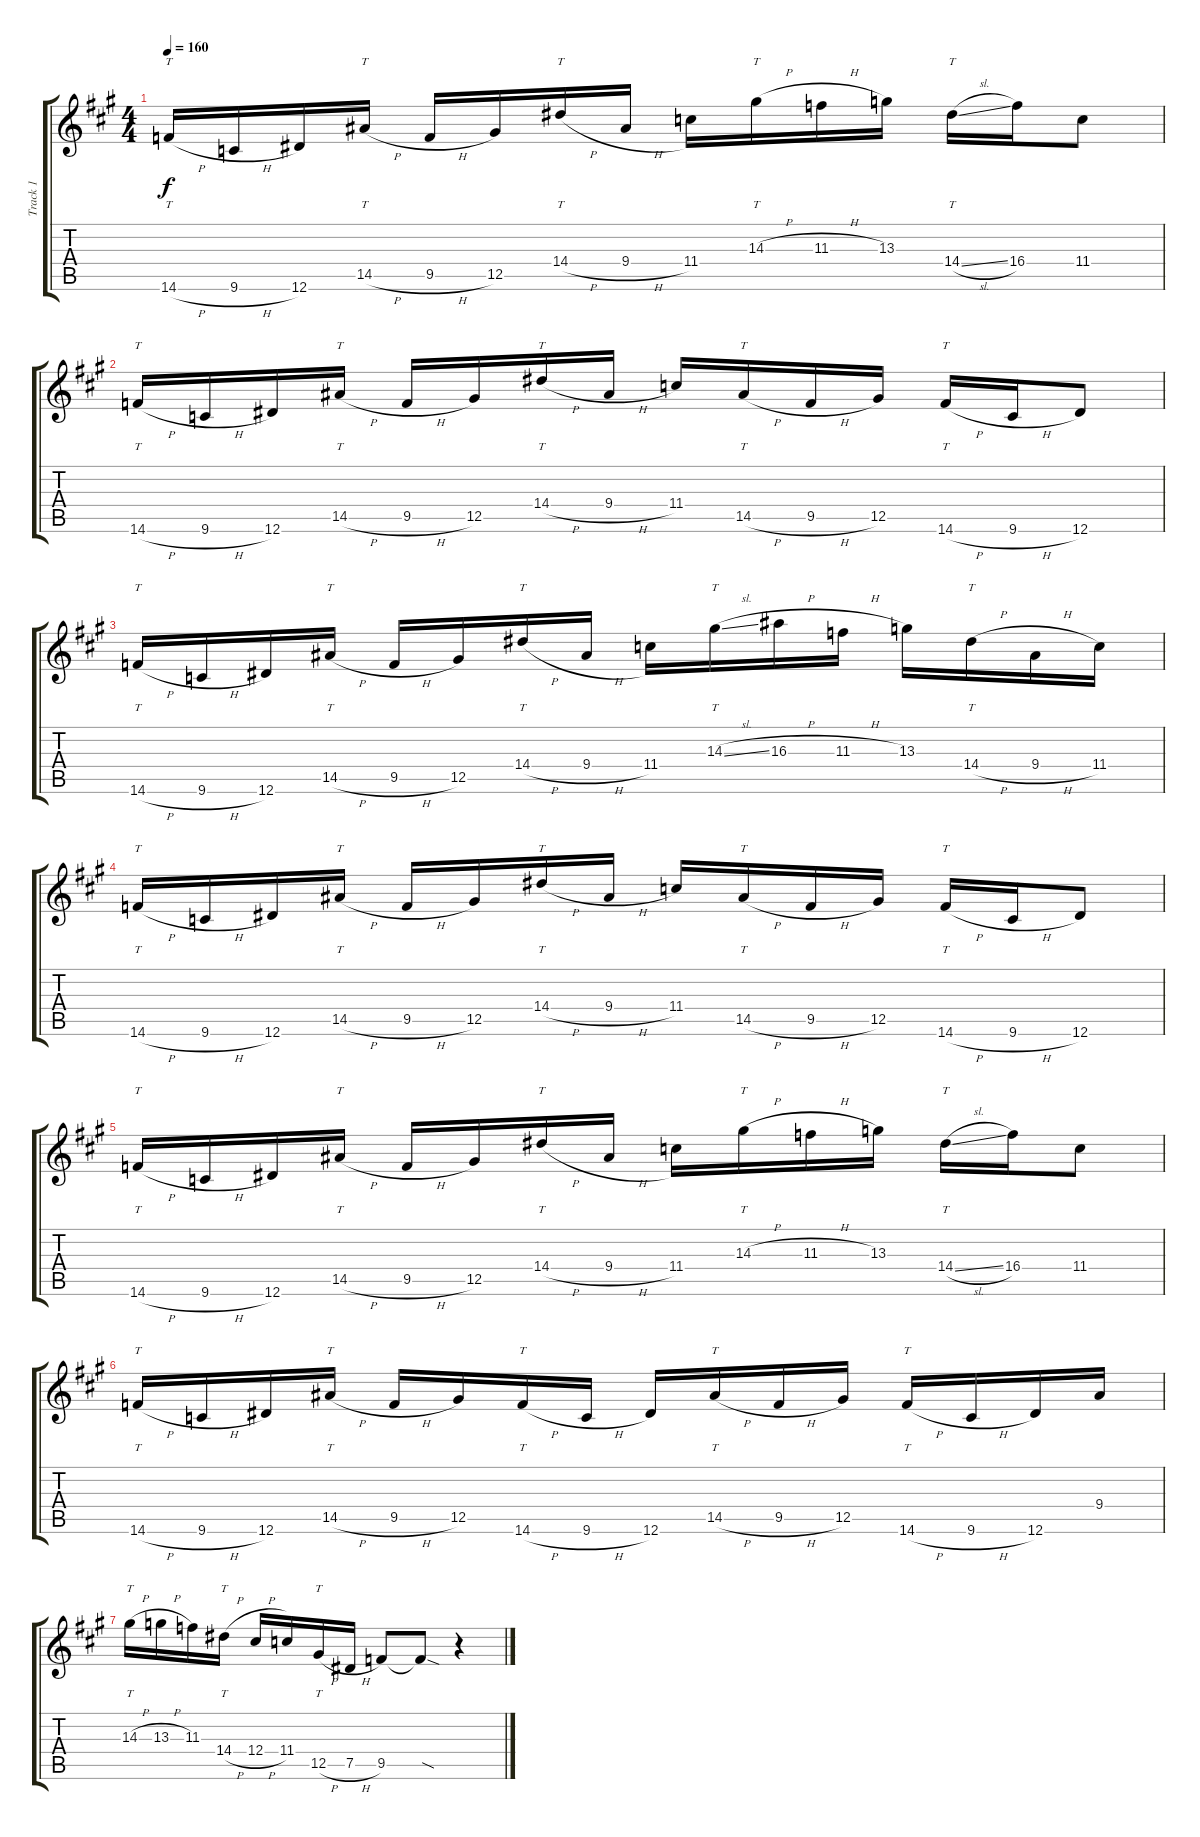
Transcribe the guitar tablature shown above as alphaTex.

\track ("Track 1" "Track 1") {instrument distortionguitar}
\staff {score tabs}
\tuning (Eb4 Bb3 Gb3 Db3 Ab2 Eb2) {hide}
\ts (4 4)
\tempo 160
\clef g2
\ks f#minor
14.6{h}.16{tt dy f} 9.6{h}.16 12.6.16 14.5{h}.16{tt} 9.5{h}.16 12.5.16 14.4{h}.16{tt} 9.4{h}.16 11.4.16 14.3{h}.16{tt} 11.3{h}.16 13.3.16 14.4{sl}.16{tt} 16.4.16 11.4.8 |
14.6{h}.16{tt} 9.6{h}.16 12.6.16 14.5{h}.16{tt} 9.5{h}.16 12.5.16 14.4{h}.16{tt} 9.4{h}.16 11.4.16 14.5{h}.16{tt} 9.5{h}.16 12.5.16 14.6{h}.16{tt} 9.6{h}.16 12.6.8 |
14.6{h}.16{tt} 9.6{h}.16 12.6.16 14.5{h}.16{tt} 9.5{h}.16 12.5.16 14.4{h}.16{tt} 9.4{h}.16 11.4.16 14.3{sl}.16{tt} 16.3{h}.16 11.3{h}.16 13.3.16 14.4{h}.16{tt} 9.4{h}.16 11.4.16 |
14.6{h}.16{tt} 9.6{h}.16 12.6.16 14.5{h}.16{tt} 9.5{h}.16 12.5.16 14.4{h}.16{tt} 9.4{h}.16 11.4.16 14.5{h}.16{tt} 9.5{h}.16 12.5.16 14.6{h}.16{tt} 9.6{h}.16 12.6.8 |
14.6{h}.16{tt} 9.6{h}.16 12.6.16 14.5{h}.16{tt} 9.5{h}.16 12.5.16 14.4{h}.16{tt} 9.4{h}.16 11.4.16 14.3{h}.16{tt} 11.3{h}.16 13.3.16 14.4{sl}.16{tt} 16.4.16 11.4.8 |
14.6{h}.16{tt} 9.6{h}.16 12.6.16 14.5{h}.16{tt} 9.5{h}.16 12.5.16 14.6{h}.16{tt} 9.6{h}.16 12.6.16 14.5{h}.16{tt} 9.5{h}.16 12.5.16 14.6{h}.16{tt} 9.6{h}.16 12.6.16 9.4.16 |
14.3{h}.16{tt} 13.3{h}.16 11.3.16 14.4{h}.16{tt} 12.4{h}.16 11.4.16 12.5{h}.16{tt} 7.5{h}.16 9.5.8 9.5{sod t}.8 r.4
